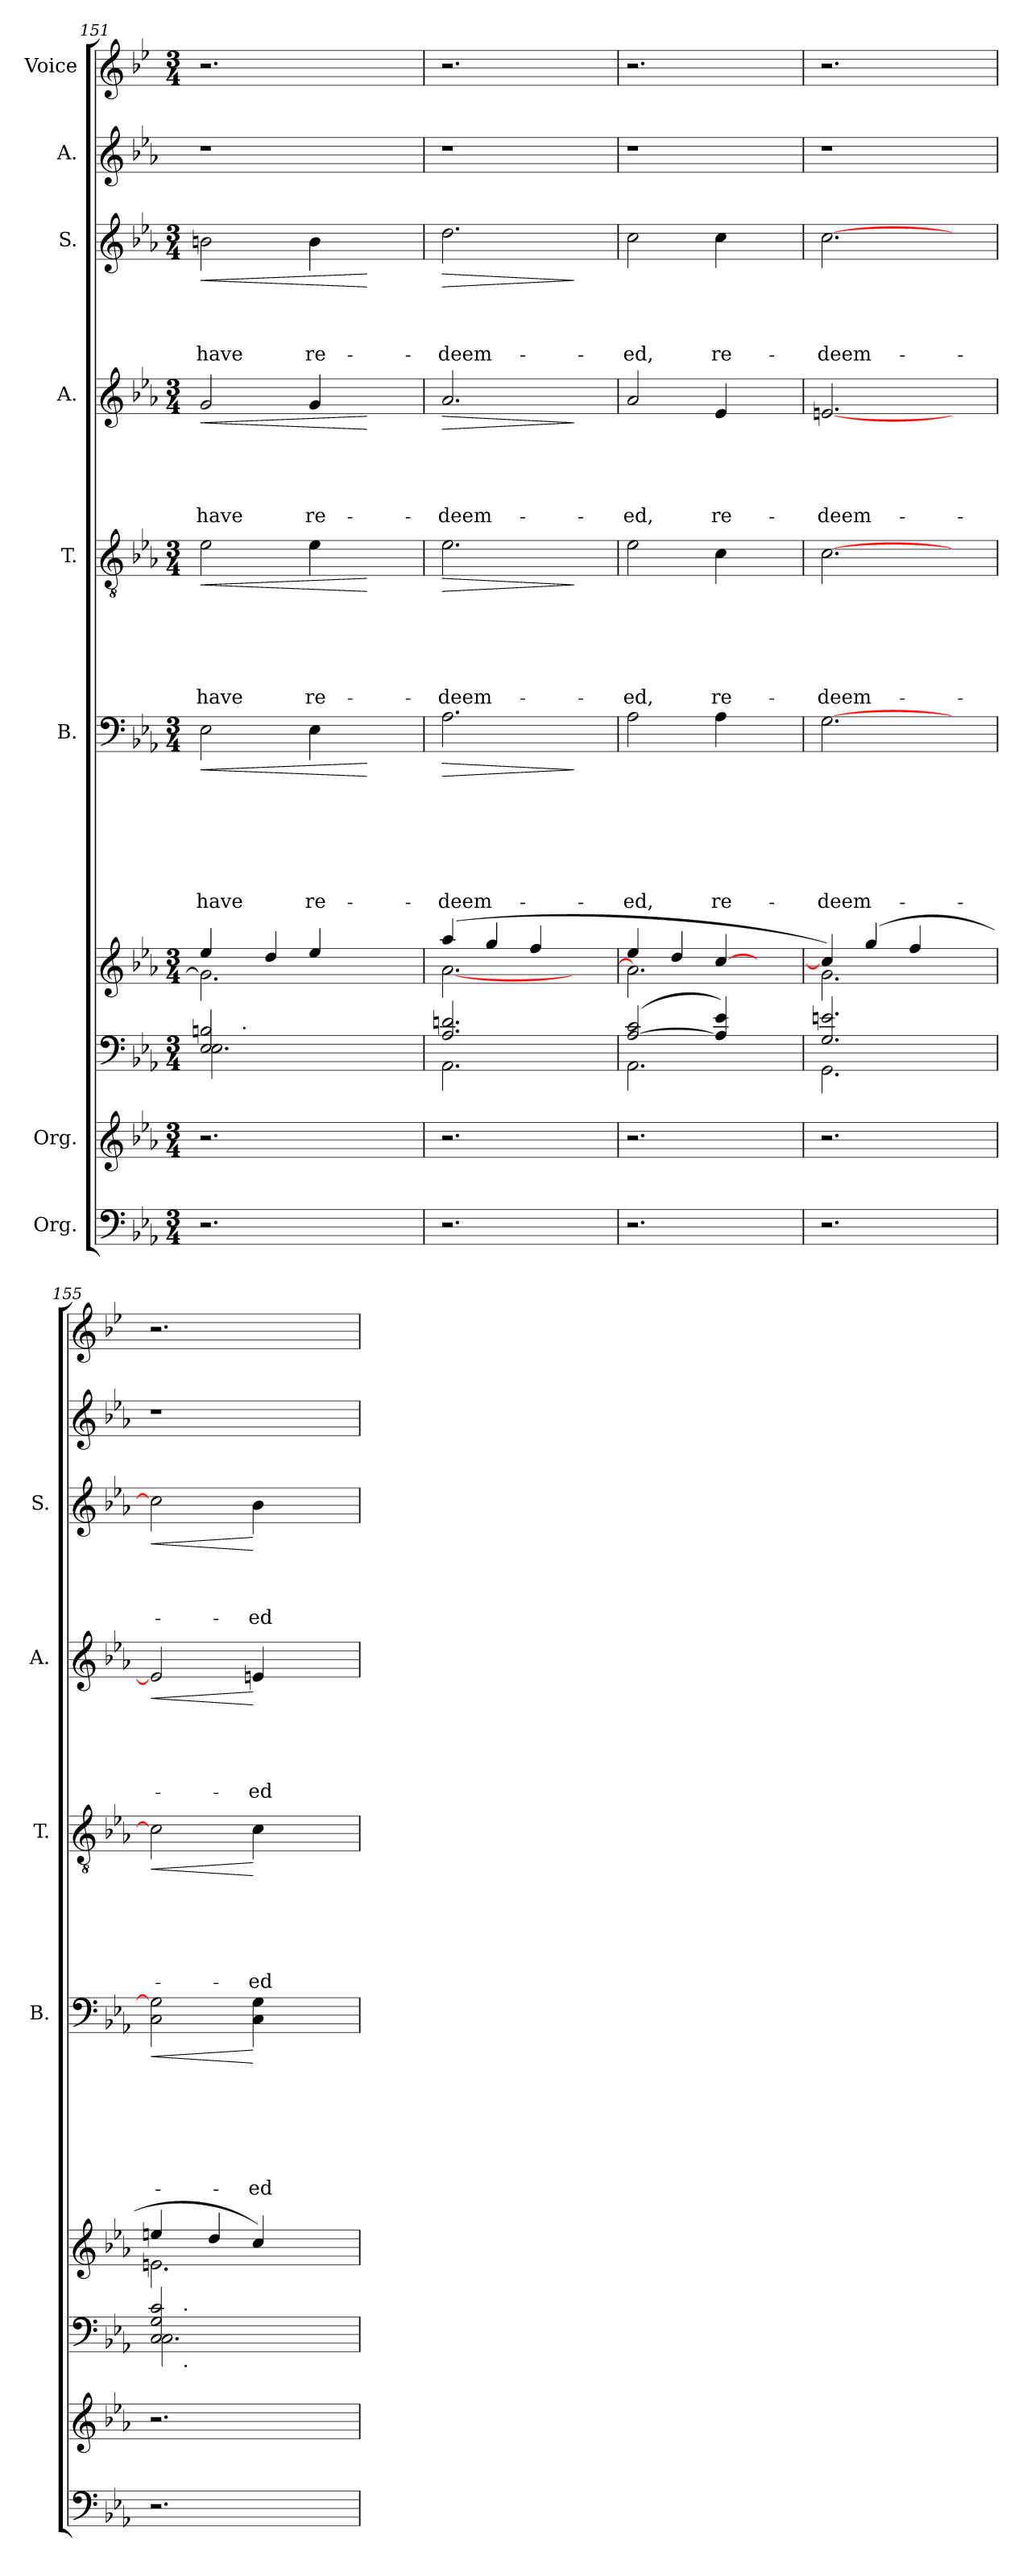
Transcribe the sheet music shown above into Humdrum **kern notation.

**kern	**kern	**kern	**kern	**kern	**text	**text	**text	**text	**text	**text	**text	**dynam	**kern	**text	**text	**text	**text	**text	**text	**dynam	**kern	**text	**text	**text	**text	**text	**dynam	**kern	**text	**text	**text	**text	**dynam	**kern	**kern
*part10	*part9	*part8	*part7	*part6	*part6	*part6	*part6	*part6	*part6	*part6	*part6	*part6	*part5	*part5	*part5	*part5	*part5	*part5	*part5	*part5	*part4	*part4	*part4	*part4	*part4	*part4	*part4	*part3	*part3	*part3	*part3	*part3	*part3	*part2	*part1
*staff10	*staff9	*staff8	*staff7	*staff6	*staff6	*staff6	*staff6	*staff6	*staff6	*staff6	*staff6	*staff6	*staff5	*staff5	*staff5	*staff5	*staff5	*staff5	*staff5	*staff5	*staff4	*staff4	*staff4	*staff4	*staff4	*staff4	*staff4	*staff3	*staff3	*staff3	*staff3	*staff3	*staff3	*staff2	*staff1
*I"Org.	*I"Org.	*	*	*I"B.	*	*	*	*	*	*	*	*	*I"T.	*	*	*	*	*	*	*	*I"A.	*	*	*	*	*	*	*I"S.	*	*	*	*	*	*I"A.	*I"Voice
*	*	*	*	*I'B.	*	*	*	*	*	*	*	*	*I'T.	*	*	*	*	*	*	*	*I'A.	*	*	*	*	*	*	*I'S.	*	*	*	*	*	*	*
*clefF4	*clefG2	*clefF4	*clefG2	*clefF4	*	*	*	*	*	*	*	*	*clefGv2	*	*	*	*	*	*	*	*clefG2	*	*	*	*	*	*	*clefG2	*	*	*	*	*	*clefG2	*clefG2
*k[b-e-a-]	*k[b-e-a-]	*k[b-e-a-]	*k[b-e-a-]	*k[b-e-a-]	*	*	*	*	*	*	*	*	*k[b-e-a-]	*	*	*	*	*	*	*	*k[b-e-a-]	*	*	*	*	*	*	*k[b-e-a-]	*	*	*	*	*	*k[b-e-a-]	*k[b-e-]
*E-:	*E-:	*E-:	*E-:	*E-:	*	*	*	*	*	*	*	*	*E-:	*	*	*	*	*	*	*	*E-:	*	*	*	*	*	*	*E-:	*	*	*	*	*	*E-:	*B-:
*M3/4	*M3/4	*M3/4	*M3/4	*M3/4	*	*	*	*	*	*	*	*	*M3/4	*	*	*	*	*	*	*	*M3/4	*	*	*	*	*	*	*M3/4	*	*	*	*	*	*	*M3/4
=151	=151	=151	=151	=151	=151	=151	=151	=151	=151	=151	=151	=151	=151	=151	=151	=151	=151	=151	=151	=151	=151	=151	=151	=151	=151	=151	=151	=151	=151	=151	=151	=151	=151	=151	=151
*	*	*^	*^	*	*	*	*	*	*	*	*	*	*	*	*	*	*	*	*	*	*	*	*	*	*	*	*	*	*	*	*	*	*	*	*
!	!	!	!	!	!	!	!	!	!	!	!	!	!LO:LY:b	!LO:HP:b	!	!	!	!	!	!	!LO:LY:b	!LO:HP:b	!	!	!	!	!	!LO:LY:b	!LO:HP:b	!	!	!	!	!LO:LY:b	!LO:HP:b	!LO:N:vis=1	!
*	*	*	*^	*	*	*	*	*	*	*	*	*	*	*	*	*	*	*	*	*	*	*	*	*	*	*	*	*	*	*	*	*	*	*	*	*	*
2.r	2.r	2E-/ 2Bn/	2.E-\	8ryy	4ee-/	2.g\]	2E-\	.	.	.	.	.	.	have	<	2e-\	.	.	.	.	.	have	<	2g/	.	.	.	.	have	<	2bn\	.	.	.	have	<	1r	2.r
.	.	.	.	32ryy	.	.	.	.	.	.	.	.	.	.	.	.	.	.	.	.	.	.	.	.	.	.	.	.	.	.	.	.	.	.	.	.	.	.
!	!	!	!	!LO:TX:a:t=.	!	!	!	!	!	!	!	!	!	!	!	!	!	!	!	!	!	!	!	!	!	!	!	!	!	!	!	!	!	!	!	!	!	!
.	.	.	.	2ryy	.	.	.	.	.	.	.	.	.	.	.	.	.	.	.	.	.	.	.	.	.	.	.	.	.	.	.	.	.	.	.	.	.	.
.	.	.	.	.	4dd/	.	.	.	.	.	.	.	.	.	.	.	.	.	.	.	.	.	.	.	.	.	.	.	.	.	.	.	.	.	.	.	.	.
!	!	!	!	!	!	!	!	!	!	!	!	!	!	!LO:LY:b	!	!	!	!	!	!	!	!LO:LY:b	!	!	!	!	!	!	!LO:LY:b	!	!	!	!	!	!LO:LY:b	!	!	!
.	.	4ryy	.	.	4ee-/	.	4E-\	.	.	.	.	.	.	re-	.	4e-\	.	.	.	.	.	re-	.	4g/	.	.	.	.	re-	.	4b\	.	.	.	re-	.	.	.
.	.	.	.	4ryy	.	.	.	.	.	.	.	.	.	.	.	.	.	.	.	.	.	.	.	.	.	.	.	.	.	.	.	.	.	.	.	.	.	.
4ryy	4ryy	4ryy	4ryy	.	4ryy	4ryy	4ryy	.	.	.	.	.	.	.	[	4ryy	.	.	.	.	.	.	[	4ryy	.	.	.	.	.	[	4ryy	.	.	.	.	[	.	4ryy
.	.	.	.	16.ryy	.	.	.	.	.	.	.	.	.	.	.	.	.	.	.	.	.	.	.	.	.	.	.	.	.	.	.	.	.	.	.	.	.	.
=152	=152	=152	=152	=152	=152	=152	=152	=152	=152	=152	=152	=152	=152	=152	=152	=152	=152	=152	=152	=152	=152	=152	=152	=152	=152	=152	=152	=152	=152	=152	=152	=152	=152	=152	=152	=152	=152	=152
!	!	!	!	!	!	!	!	!	!	!	!	!	!	!LO:LY:b	!LO:HP:b	!	!	!	!	!	!	!LO:LY:b	!LO:HP:b	!	!	!	!	!	!LO:LY:b	!LO:HP:b	!	!	!	!	!LO:LY:b	!LO:HP:b	!LO:N:vis=1	!
*	*	*	*v	*v	*	*	*	*	*	*	*	*	*	*	*	*	*	*	*	*	*	*	*	*	*	*	*	*	*	*	*	*	*	*	*	*	*	*
2.r	2.r	2.A-/ 2.dn/	2.AA-\	(4aa-/	[<2.a-\	2.A-\	.	.	.	.	.	.	-deem-	>	2.e-\	.	.	.	.	.	-deem-	>	2.a-/	.	.	.	.	-deem-	>	2.dd\	.	.	.	-deem-	>	1r	2.r
.	.	.	.	4gg/	.	.	.	.	.	.	.	.	.	.	.	.	.	.	.	.	.	.	.	.	.	.	.	.	.	.	.	.	.	.	.	.	.
.	.	.	.	4ff/	.	.	.	.	.	.	.	.	.	.	.	.	.	.	.	.	.	.	.	.	.	.	.	.	.	.	.	.	.	.	.	.	.
4ryy	4ryy	4ryy	4ryy	4ryy	4ryy	4ryy	.	.	.	.	.	.	.	]	4ryy	.	.	.	.	.	.	]	4ryy	.	.	.	.	.	]	4ryy	.	.	.	.	]	.	4ryy
=153	=153	=153	=153	=153	=153	=153	=153	=153	=153	=153	=153	=153	=153	=153	=153	=153	=153	=153	=153	=153	=153	=153	=153	=153	=153	=153	=153	=153	=153	=153	=153	=153	=153	=153	=153	=153	=153
!	!	!	!	!	!	!	!	!	!	!	!	!	!LO:LY:b	!	!	!	!	!	!	!	!LO:LY:b	!	!	!	!	!	!	!LO:LY:b	!	!	!	!	!	!LO:LY:b	!	!LO:N:vis=1	!
2.r	2.r	([>2A-/ 2c/	2.AA-\	4ee-/	2.a-\]	2A-\	.	.	.	.	.	.	-ed,	.	2e-\	.	.	.	.	.	-ed,	.	2a-/	.	.	.	.	-ed,	.	2cc\	.	.	.	-ed,	.	1r	2.r
.	.	.	.	4dd/	.	.	.	.	.	.	.	.	.	.	.	.	.	.	.	.	.	.	.	.	.	.	.	.	.	.	.	.	.	.	.	.	.
!	!	!	!	!	!	!	!	!	!	!	!	!	!LO:LY:b	!	!	!	!	!	!	!	!LO:LY:b	!	!	!	!	!	!	!LO:LY:b	!	!	!	!	!	!LO:LY:b	!	!	!
.	.	4A-/] 4e-/)	.	[>4cc/	.	4A-\	.	.	.	.	.	.	re-	.	4c\	.	.	.	.	.	re-	.	4e-/	.	.	.	.	re-	.	4cc\	.	.	.	re-	.	.	.
4ryy	4ryy	4ryy	4ryy	4ryy	4ryy	4ryy	.	.	.	.	.	.	.	.	4ryy	.	.	.	.	.	.	.	4ryy	.	.	.	.	.	.	4ryy	.	.	.	.	.	.	4ryy
!!LO:PB:g=z
=154	=154	=154	=154	=154	=154	=154	=154	=154	=154	=154	=154	=154	=154	=154	=154	=154	=154	=154	=154	=154	=154	=154	=154	=154	=154	=154	=154	=154	=154	=154	=154	=154	=154	=154	=154	=154	=154
!	!	!	!	!	!	!	!	!	!	!	!	!	!LO:LY:b	!	!	!	!	!	!	!	!LO:LY:b	!	!	!	!	!	!	!LO:LY:b	!	!	!	!	!	!LO:LY:b	!	!	!
2.r	2.r	2.G/ 2.en/	2.GG\	4cc/])	2.g\	[>2.G\	.	.	.	.	.	.	-deem-	.	[>2.c\	.	.	.	.	.	-deem-	.	[<2.en/	.	.	.	.	-deem-	.	[>2.cc\	.	.	.	-deem-	.	1r	2.r
.	.	.	.	(4gg/	.	.	.	.	.	.	.	.	.	.	.	.	.	.	.	.	.	.	.	.	.	.	.	.	.	.	.	.	.	.	.	.	.
.	.	.	.	4ff/	.	.	.	.	.	.	.	.	.	.	.	.	.	.	.	.	.	.	.	.	.	.	.	.	.	.	.	.	.	.	.	.	.
4ryy	4ryy	4ryy	4ryy	4ryy	4ryy	4ryy	.	.	.	.	.	.	.	.	4ryy	.	.	.	.	.	.	.	4ryy	.	.	.	.	.	.	4ryy	.	.	.	.	.	.	4ryy
=155	=155	=155	=155	=155	=155	=155	=155	=155	=155	=155	=155	=155	=155	=155	=155	=155	=155	=155	=155	=155	=155	=155	=155	=155	=155	=155	=155	=155	=155	=155	=155	=155	=155	=155	=155	=155	=155
!	!	!	!	!	!	!	!	!	!	!	!	!	!	!LO:HP:b	!	!	!	!	!	!	!	!LO:HP:b	!	!	!	!	!	!	!LO:HP:b	!	!	!	!	!	!LO:HP:b	!	!
*	*	*	*^	*	*	*	*	*	*	*	*	*	*	*	*	*	*	*	*	*	*	*	*	*	*	*	*	*	*	*	*	*	*	*	*	*	*
2.r	2.r	2C/ 2G/ 2c/	2.C\	12..ryy	4een/	2.en\	2C\ 2G\]	.	.	.	.	.	.	.	<	2c\]	.	.	.	.	.	.	<	2e/]	.	.	.	.	.	<	2cc\]	.	.	.	.	<	1r	2.r
!	!	!	!	!LO:TX:b:t=.	!	!	!	!	!	!	!	!	!	!	!	!	!	!	!	!	!	!	!	!	!	!	!	!	!	!	!	!	!	!	!	!	!	!
!	!	!	!	!LO:TX:a:t=.	!	!	!	!	!	!	!	!	!	!	!	!	!	!	!	!	!	!	!	!	!	!	!	!	!	!	!	!	!	!	!	!	!	!
.	.	.	.	3%2ryy	.	.	.	.	.	.	.	.	.	.	.	.	.	.	.	.	.	.	.	.	.	.	.	.	.	.	.	.	.	.	.	.	.	.
.	.	.	.	.	4dd/	.	.	.	.	.	.	.	.	.	.	.	.	.	.	.	.	.	.	.	.	.	.	.	.	.	.	.	.	.	.	.	.	.
!	!	!	!	!	!	!	!	!	!	!	!	!	!	!LO:LY:b	!	!	!	!	!	!	!	!LO:LY:b	!	!	!	!	!	!	!LO:LY:b	!	!	!	!	!	!LO:LY:b	!	!	!
.	.	4ryy	.	.	4cc/)	.	4C\ 4G\	.	.	.	.	.	.	-ed	[	4c\	.	.	.	.	.	-ed	[	4en/	.	.	.	.	-ed	[	4b-\	.	.	.	-ed	[	.	.
4ryy	4ryy	4ryy	4ryy	.	4ryy	4ryy	4ryy	.	.	.	.	.	.	.	.	4ryy	.	.	.	.	.	.	.	4ryy	.	.	.	.	.	.	4ryy	.	.	.	.	.	.	4ryy
.	.	.	.	6ryy	.	.	.	.	.	.	.	.	.	.	.	.	.	.	.	.	.	.	.	.	.	.	.	.	.	.	.	.	.	.	.	.	.	.
.	.	.	.	48ryy	.	.	.	.	.	.	.	.	.	.	.	.	.	.	.	.	.	.	.	.	.	.	.	.	.	.	.	.	.	.	.	.	.	.
*	*	*v	*v	*v	*	*	*	*	*	*	*	*	*	*	*	*	*	*	*	*	*	*	*	*	*	*	*	*	*	*	*	*	*	*	*	*	*	*
*	*	*	*v	*v	*	*	*	*	*	*	*	*	*	*	*	*	*	*	*	*	*	*	*	*	*	*	*	*	*	*	*	*	*	*	*	*
=	=	=	=	=	=	=	=	=	=	=	=	=	=	=	=	=	=	=	=	=	=	=	=	=	=	=	=	=	=	=	=	=	=	=	=
*-	*-	*-	*-	*-	*-	*-	*-	*-	*-	*-	*-	*-	*-	*-	*-	*-	*-	*-	*-	*-	*-	*-	*-	*-	*-	*-	*-	*-	*-	*-	*-	*-	*-	*-	*-
